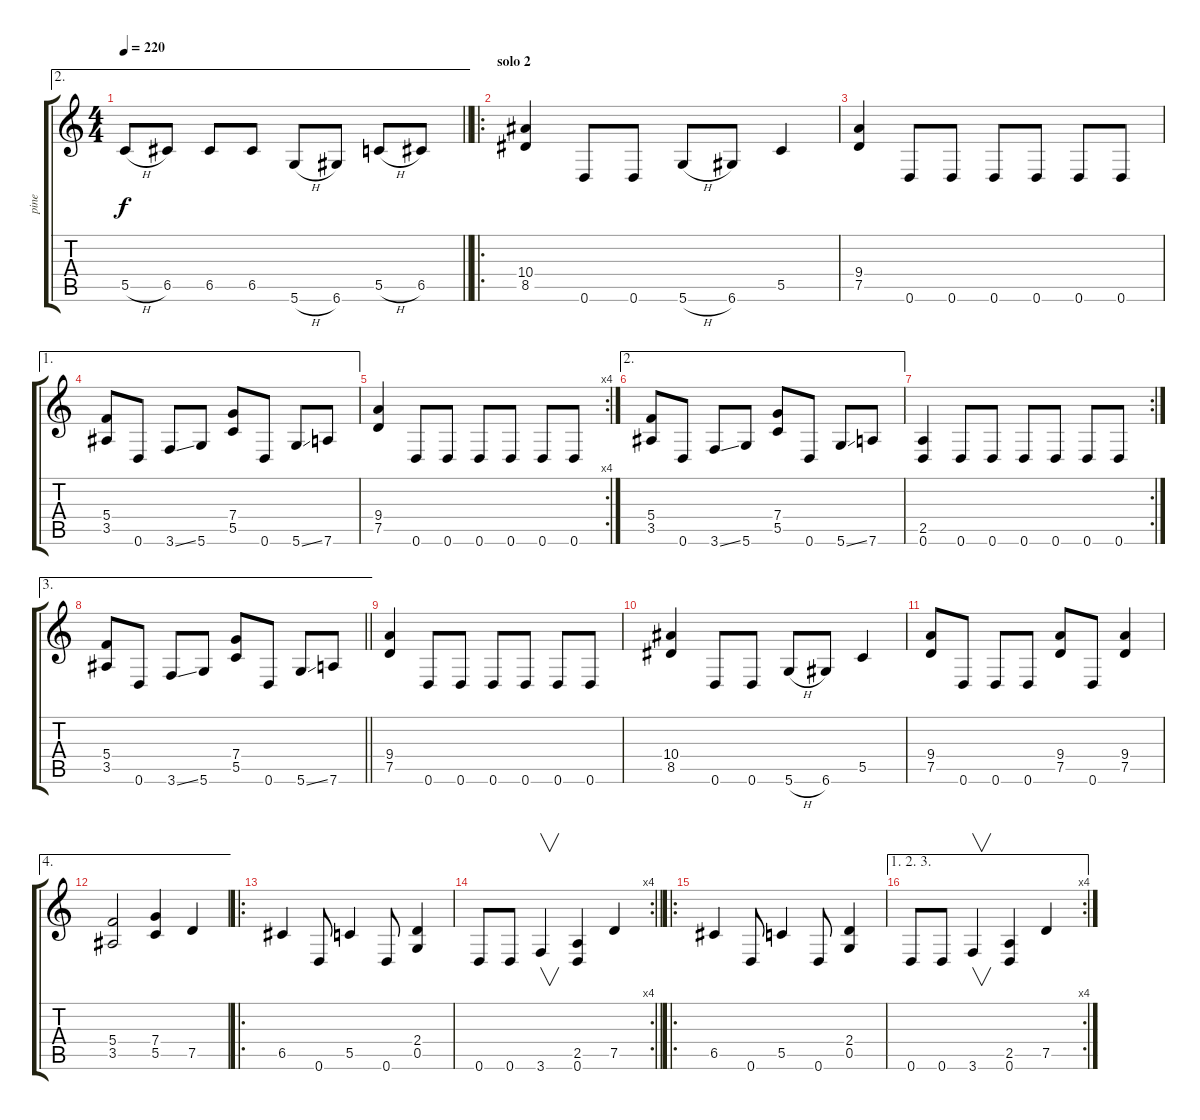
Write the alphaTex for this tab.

\track ("pine" "pine") {instrument distortionguitar}
\staff {score tabs}
\tuning (D4 A3 F3 C3 G2 D2) {hide}
\ae 2
\ts (4 4)
\tempo 220
\clef g2
\barLineRight lightlight
\ks c
5.5{h}.8{dy f} 6.5.8 6.5.8 6.5.8 5.6{h}.8 6.6.8 5.5{h}.8 6.5.8 |
\ro
\section ("" "solo 2")
(10.4 8.5).4 0.6.8 0.6.8 5.6{h}.8 6.6.8 5.5.4 |
(9.4 7.5).4 0.6.8 0.6.8 0.6.8 0.6.8 0.6.8 0.6.8 |
\ae 1
(5.4 3.5).8 0.6.8 3.6{ss}.8 5.6.8 (7.4 5.5).8 0.6.8 5.6{ss}.8 7.6.8 |
\rc 4
(9.4 7.5).4 0.6.8 0.6.8 0.6.8 0.6.8 0.6.8 0.6.8 |
\ae 2
(5.4 3.5).8 0.6.8 3.6{ss}.8 5.6.8 (7.4 5.5).8 0.6.8 5.6{ss}.8 7.6.8 |
\rc 2
(2.5 0.6).4 0.6.8 0.6.8 0.6.8 0.6.8 0.6.8 0.6.8 |
\ae 3
\barLineRight lightlight
(5.4 3.5).8 0.6.8 3.6{ss}.8 5.6.8 (7.4 5.5).8 0.6.8 5.6{ss}.8 7.6.8 |
\section ("" "")
(9.4 7.5).4 0.6.8 0.6.8 0.6.8 0.6.8 0.6.8 0.6.8 |
(10.4 8.5).4 0.6.8 0.6.8 5.6{h}.8 6.6.8 5.5.4 |
(9.4 7.5).8 0.6.8 0.6.8 0.6.8 (9.4 7.5).8 0.6.8 (9.4 7.5).4 |
\ae 4
(5.4 3.5).2 (7.4 5.5).4 7.5.4 |
\ro
6.5.4 0.6.8 5.5.4 0.6.8 (2.4 0.5).4 |
\rc 4
\barLineRight lightlight
0.6.8 0.6.8 3.6.4{v} (2.5 0.6).4 7.5.4 |
\ro
6.5.4 0.6.8 5.5.4 0.6.8 (2.4 0.5).4 |
\ae (1 2 3)
\rc 4
0.6.8 0.6.8 3.6.4{v} (2.5 0.6).4 7.5.4
